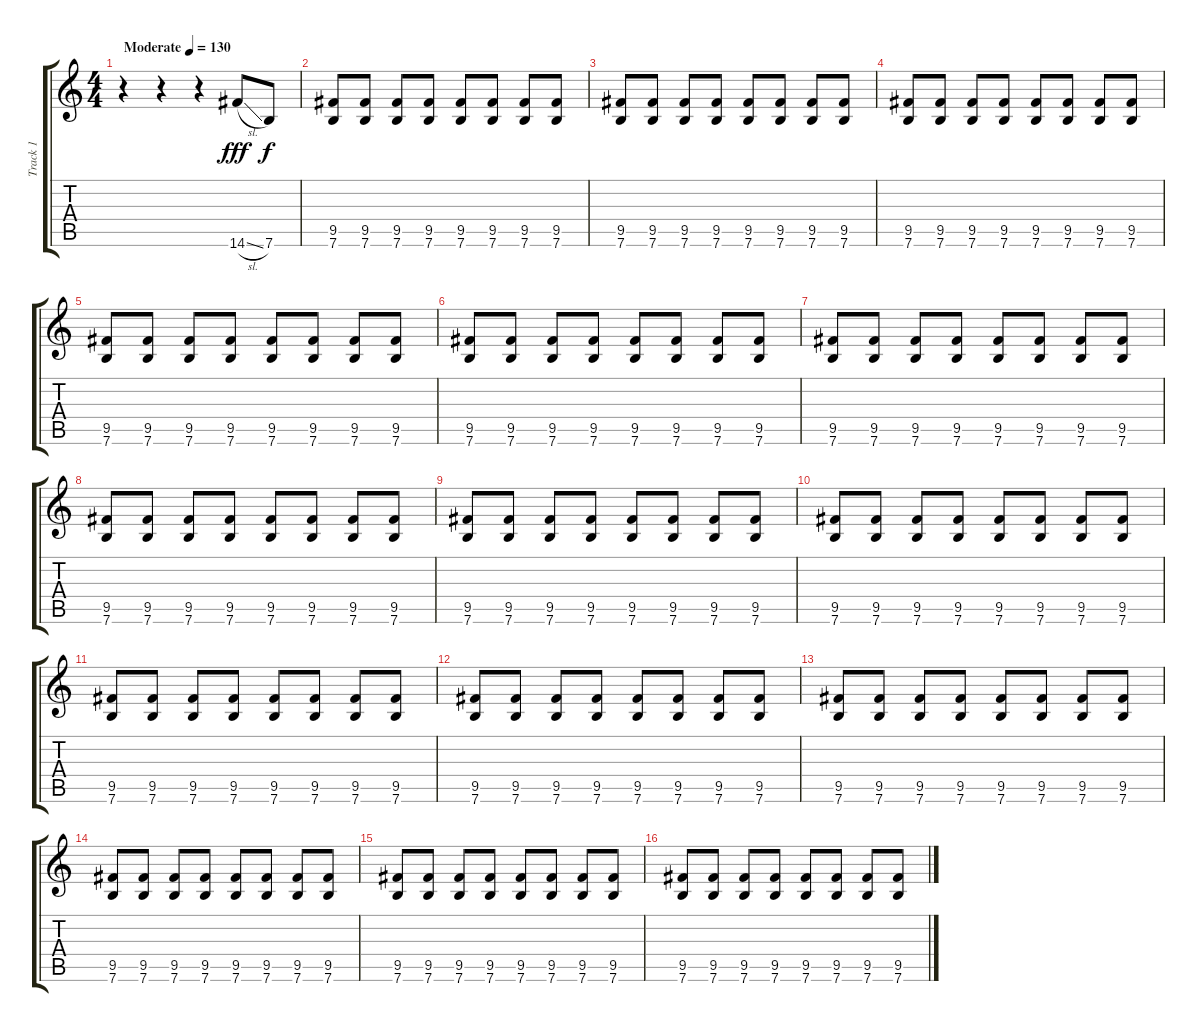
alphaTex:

\track ("Track 1" "Track 1") {instrument acousticguitarsteel}
\staff {score tabs}
\tuning (E4 B3 G3 D3 A2 E2) {hide}
\ts (4 4)
\tempo (130 "Moderate")
\clef g2
\ks c
r.4{dy fff instrument acousticguitarsteel} r.4 r.4 14.6{sl}.8{volume 2} 7.6.8{dy f} |
(9.5 7.6).8 (9.5 7.6).8 (9.5 7.6).8 (9.5 7.6).8 (9.5 7.6).8 (9.5 7.6).8 (9.5 7.6).8 (9.5 7.6).8 |
(9.5 7.6).8 (9.5 7.6).8 (9.5 7.6).8 (9.5 7.6).8 (9.5 7.6).8 (9.5 7.6).8 (9.5 7.6).8 (9.5 7.6).8 |
(9.5 7.6).8 (9.5 7.6).8 (9.5 7.6).8 (9.5 7.6).8 (9.5 7.6).8 (9.5 7.6).8 (9.5 7.6).8 (9.5 7.6).8 |
(9.5 7.6).8 (9.5 7.6).8 (9.5 7.6).8 (9.5 7.6).8 (9.5 7.6).8 (9.5 7.6).8 (9.5 7.6).8 (9.5 7.6).8 |
(9.5 7.6).8 (9.5 7.6).8 (9.5 7.6).8 (9.5 7.6).8 (9.5 7.6).8 (9.5 7.6).8 (9.5 7.6).8 (9.5 7.6).8 |
(9.5 7.6).8 (9.5 7.6).8 (9.5 7.6).8 (9.5 7.6).8 (9.5 7.6).8 (9.5 7.6).8 (9.5 7.6).8 (9.5 7.6).8 |
(9.5 7.6).8 (9.5 7.6).8 (9.5 7.6).8 (9.5 7.6).8 (9.5 7.6).8 (9.5 7.6).8 (9.5 7.6).8 (9.5 7.6).8 |
(9.5 7.6).8 (9.5 7.6).8 (9.5 7.6).8 (9.5 7.6).8 (9.5 7.6).8 (9.5 7.6).8 (9.5 7.6).8 (9.5 7.6).8 |
(9.5 7.6).8{volume 8} (9.5 7.6).8 (9.5 7.6).8 (9.5 7.6).8 (9.5 7.6).8 (9.5 7.6).8 (9.5 7.6).8 (9.5 7.6).8 |
(9.5 7.6).8 (9.5 7.6).8 (9.5 7.6).8 (9.5 7.6).8 (9.5 7.6).8 (9.5 7.6).8 (9.5 7.6).8 (9.5 7.6).8 |
(9.5 7.6).8 (9.5 7.6).8 (9.5 7.6).8 (9.5 7.6).8 (9.5 7.6).8 (9.5 7.6).8 (9.5 7.6).8 (9.5 7.6).8 |
(9.5 7.6).8 (9.5 7.6).8 (9.5 7.6).8 (9.5 7.6).8 (9.5 7.6).8 (9.5 7.6).8 (9.5 7.6).8 (9.5 7.6).8 |
(9.5 7.6).8{volume 10} (9.5 7.6).8 (9.5 7.6).8 (9.5 7.6).8 (9.5 7.6).8 (9.5 7.6).8 (9.5 7.6).8 (9.5 7.6).8 |
(9.5 7.6).8 (9.5 7.6).8 (9.5 7.6).8 (9.5 7.6).8 (9.5 7.6).8 (9.5 7.6).8 (9.5 7.6).8 (9.5 7.6).8 |
(9.5 7.6).8 (9.5 7.6).8 (9.5 7.6).8 (9.5 7.6).8 (9.5 7.6).8 (9.5 7.6).8 (9.5 7.6).8 (9.5 7.6).8
